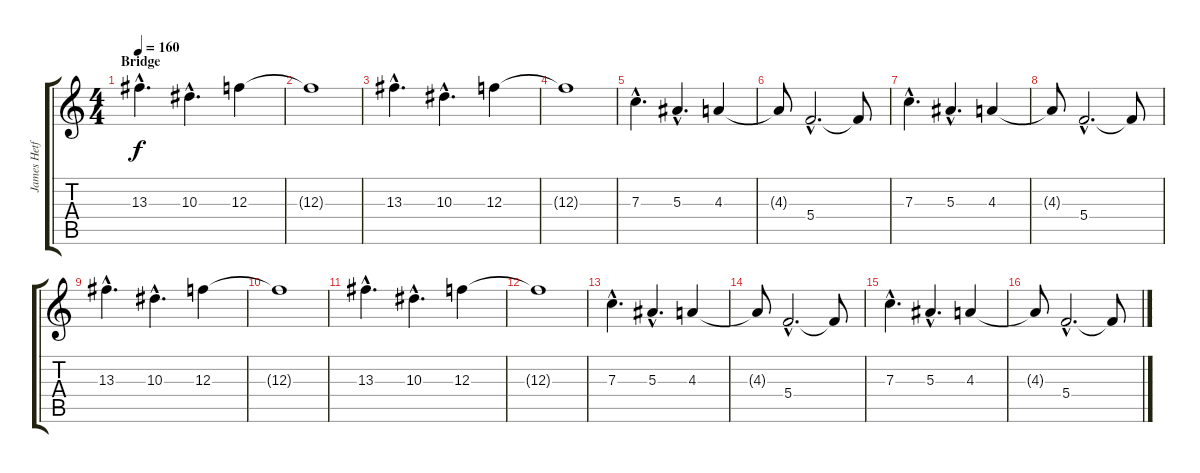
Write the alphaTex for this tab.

\track ("James Hetfield" "James Hetf") {instrument distortionguitar}
\staff {score tabs}
\tuning (D4 A3 F3 C3 G2 C2) {hide}
\ts (4 4)
\section ("" "Bridge")
\tempo 160
\clef g2
\ks c
13.3{hac}.4{d dy f instrument electricguitarjazz} 10.3{hac}.4{d} 12.3.4 |
12.3{t}.1 |
13.3{hac}.4{d} 10.3{hac}.4{d} 12.3.4 |
12.3{t}.1 |
7.3{hac}.4{d} 5.3{hac}.4{d} 4.3.4 |
4.3{t}.8 5.4{hac}.2{d} 5.4{t}.8 |
7.3{hac}.4{d} 5.3{hac}.4{d} 4.3.4 |
4.3{t}.8 5.4{hac}.2{d} 5.4{t}.8 |
13.3{hac}.4{d} 10.3{hac}.4{d} 12.3.4 |
12.3{t}.1 |
13.3{hac}.4{d} 10.3{hac}.4{d} 12.3.4 |
12.3{t}.1 |
7.3{hac}.4{d} 5.3{hac}.4{d} 4.3.4 |
4.3{t}.8 5.4{hac}.2{d} 5.4{t}.8 |
7.3{hac}.4{d} 5.3{hac}.4{d} 4.3.4 |
4.3{t}.8 5.4{hac}.2{d} 5.4{t}.8
